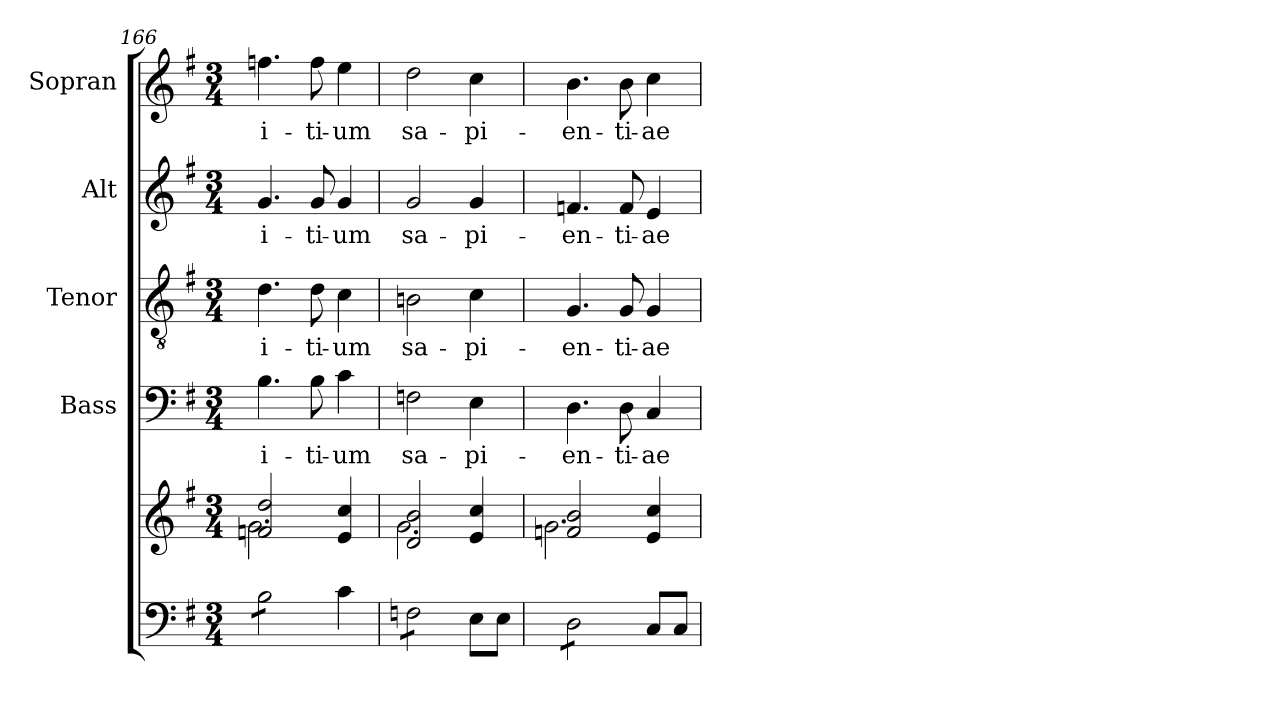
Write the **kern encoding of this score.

**kern	**kern	**kern	**text	**kern	**text	**kern	**text	**kern	**text
*part5	*part5	*part4	*part4	*part3	*part3	*part2	*part2	*part1	*part1
*staff6	*staff5	*staff4	*staff4	*staff3	*staff3	*staff2	*staff2	*staff1	*staff1
*	*	*I"Bass	*	*I"Tenor	*	*I"Alt	*	*I"Sopran	*
*	*	*I'B.	*	*I'T.	*	*I'A.	*	*I'S.	*
*clefF4	*clefG2	*clefF4	*	*clefGv2	*	*clefG2	*	*clefG2	*
*k[f#]	*k[f#]	*k[f#]	*	*k[f#]	*	*k[f#]	*	*k[f#]	*
*G:	*G:	*G:	*	*G:	*	*G:	*	*G:	*
*M3/4	*M3/4	*M3/4	*	*M3/4	*	*M3/4	*	*M3/4	*
=166	=166	=166	=166	=166	=166	=166	=166	=166	=166
*	*^	*	*	*	*	*	*	*	*
!	!	!	!	!LO:LY:b	!	!LO:LY:b	!	!LO:LY:b	!	!LO:LY:b
*tremolo	*	*	*	*	*	*	*	*	*	*
8B\L	2fn/ 2dd/	2.g\	4.B\	-i-	4.d\	-i-	4.g/	-i-	4.ffn\	-i-
8B\	.	.	.	.	.	.	.	.	.	.
8B\	.	.	.	.	.	.	.	.	.	.
!	!	!	!	!LO:LY:b	!	!LO:LY:b	!	!LO:LY:b	!	!LO:LY:b
8B\J	.	.	8B\	-ti-	8d\	-ti-	8g/	-ti-	8ff\	-ti-
*Xtremolo	*	*	*	*	*	*	*	*	*	*
!	!	!	!	!LO:LY:b	!	!LO:LY:b	!	!LO:LY:b	!	!LO:LY:b
4c\	4e/ 4cc/	.	4c\	-um	4c\	-um	4g/	-um	4ee\	-um
=167	=167	=167	=167	=167	=167	=167	=167	=167	=167	=167
!	!	!	!	!LO:LY:b	!	!LO:LY:b	!	!LO:LY:b	!	!LO:LY:b
*tremolo	*	*	*	*	*	*	*	*	*	*
8Fn\L	2d/ 2b/	2.g\	2Fn\	sa-	2Bn\	sa-	2g/	sa-	2dd\	sa-
8Fn\	.	.	.	.	.	.	.	.	.	.
8Fn\	.	.	.	.	.	.	.	.	.	.
8Fn\J	.	.	.	.	.	.	.	.	.	.
*Xtremolo	*	*	*	*	*	*	*	*	*	*
!	!	!	!	!LO:LY:b	!	!LO:LY:b	!	!LO:LY:b	!	!LO:LY:b
8E\L	4e/ 4cc/	.	4E\	-pi-	4c\	-pi-	4g/	-pi-	4cc\	-pi-
8E\J	.	.	.	.	.	.	.	.	.	.
=168	=168	=168	=168	=168	=168	=168	=168	=168	=168	=168
!	!	!	!	!LO:LY:b	!	!LO:LY:b	!	!LO:LY:b	!	!LO:LY:b
*tremolo	*	*	*	*	*	*	*	*	*	*
8D\L	2fn/ 2b/	2.g\	4.D\	-en-	4.G/	-en-	4.fn/	-en-	4.b\	-en-
8D\	.	.	.	.	.	.	.	.	.	.
8D\	.	.	.	.	.	.	.	.	.	.
!	!	!	!	!LO:LY:b	!	!LO:LY:b	!	!LO:LY:b	!	!LO:LY:b
8D\J	.	.	8D\	-ti-	8G/	-ti-	8f/	-ti-	8b\	-ti-
*Xtremolo	*	*	*	*	*	*	*	*	*	*
!	!	!	!	!LO:LY:b	!	!LO:LY:b	!	!LO:LY:b	!	!LO:LY:b
8C/L	4e/ 4cc/	.	4C/	-ae	4G/	-ae	4e/	-ae	4cc\	-ae
8C/J	.	.	.	.	.	.	.	.	.	.
*	*v	*v	*	*	*	*	*	*	*	*
=	=	=	=	=	=	=	=	=	=
*-	*-	*-	*-	*-	*-	*-	*-	*-	*-
